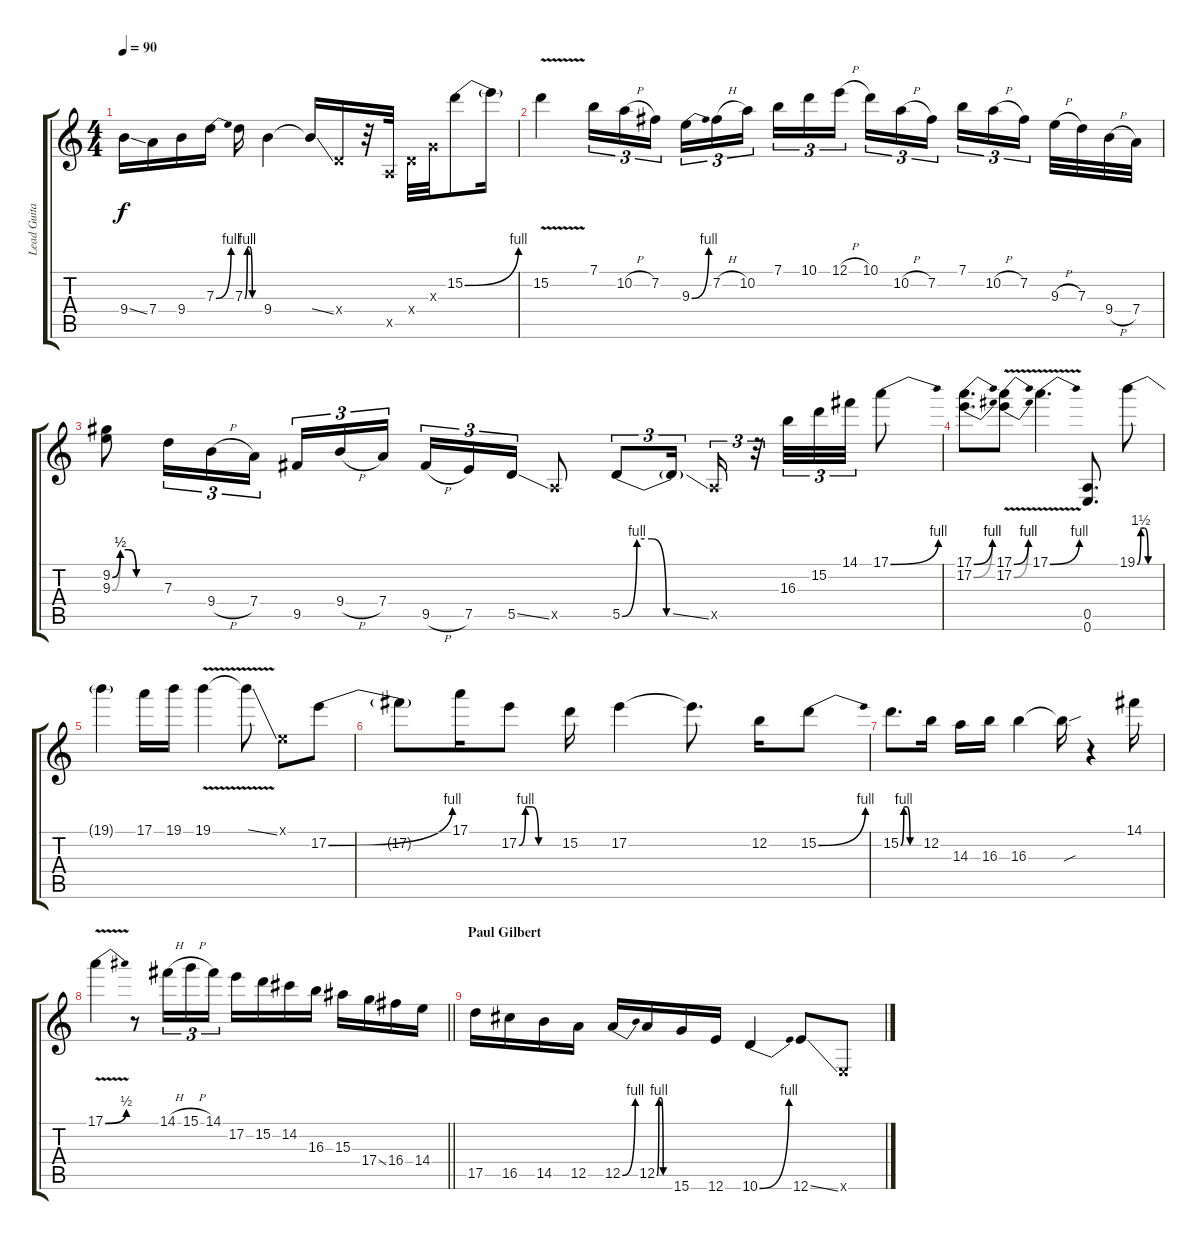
\track ("Lead Guitar 2" "Lead Guita") {instrument overdrivenguitar}
\staff {score tabs}
\tuning (E4 B3 G3 D3 A2 E2) {hide}
\ts (4 4)
\tempo 90
\clef g2
\ks c
9.4{ss}.16{dy f} 7.4.16 9.4.16 7.3{be (bend 0 0 60 4)}.16 7.3{be (custom 0 0 10 4 20 4 30 0 60 0)}.16 9.4.4 9.4{ss t}.16 0.4{x}.16 r.32 0.5{x}.32 0.4{x}.32 0.3{x}.32 15.2{be (bend 0 0 60 4)}.8 15.2{t}.16 |
15.2{v}.4 7.1.16{tu (3 2)} 10.2{h}.16{tu (3 2)} 7.2.16{tu (3 2) beam splitsecondary} 9.3{be (bend 0 0 60 4)}.16{tu (3 2)} 7.2{h}.16{tu (3 2)} 10.2.16{tu (3 2)} 7.1.16{tu (3 2)} 10.1.16{tu (3 2)} 12.1{h}.16{tu (3 2) beam splitsecondary} 10.1.16{tu (3 2)} 10.2{h}.16{tu (3 2)} 7.2.16{tu (3 2)} 7.1.16{tu (3 2)} 10.2{h}.16{tu (3 2)} 7.2.16{tu (3 2) beam splitsecondary} 9.3{h}.32 7.3.32 9.4{h}.32 7.4.32 |
(9.2{be (custom 0 0 10 2 20 2 30 0 60 0)} 9.3{be (custom 0 0 10 2 20 2 30 0 60 0)}).8 7.3.16{tu (3 2)} 9.4{h}.16{tu (3 2)} 7.4.16{tu (3 2)} 9.5.16{tu (3 2)} 9.4{h}.16{tu (3 2)} 7.4.16{tu (3 2) beam splitsecondary} 9.5{h}.16{tu (3 2)} 7.5.16{tu (3 2)} 5.5{ss}.16{tu (3 2)} 0.5{x}.8 5.5{be (custom 0 0 10 4 20 4 30 0 60 0)}.8{tu (3 2)} 5.5{ss t}.16{tu (3 2)} 0.5{x}.16{tu (3 2)} r.32{tu (3 2)} 16.3.32{tu (3 2)} 15.2.32{tu (3 2)} 14.1.32{tu (3 2)} 17.1{be (bend 0 0 60 4)}.8 |
(17.1{be (bend 0 0 60 4)} 17.2{be (bend 0 0 60 4)}).8{d} (17.1{be (bend 0 0 60 4) v} 17.2{be (bend 0 0 60 4)}).8 17.1{be (bend 0 0 60 4) v}.4{d} (0.5 0.6).8{d} 19.1{be (custom 0 0 10 6 20 6 30 0 60 0)}.8 |
19.1{t}.4 17.1.16 19.1.16 19.1{v}.4 19.1{ss t}.8 0.1{x}.8 17.2{be (bend 0 0 60 4)}.8 |
17.2{t}.8 17.1.16 17.2{be (custom 0 0 10 4 20 4 30 0 60 0)}.8 15.2.16 17.2.4 17.2{t}.8{d} 12.2.16 15.2{be (bend 0 0 60 4)}.8 |
15.2{be (custom 0 0 10 4 20 4 30 0 60 0)}.8{d} 12.2.16 14.3.16 16.3.16 16.3.4 16.3{sou t}.16 r.4 14.1.16 |
\barLineRight lightlight
17.1{be (bend 0 0 60 2) v}.4 r.8 14.1{h}.16{tu (3 2)} 15.1{h}.16{tu (3 2)} 14.1.16{tu (3 2)} 17.2.16 15.2.16 14.2.16 16.3.16 15.3.16 17.4{ss}.16 16.4.16 14.4.16 |
\section ("" "Paul Gilbert")
17.5.16 16.5.16 14.5.16 12.5.16 12.5{be (bend 0 0 60 4)}.16 12.5{be (custom 0 0 10 4 20 4 30 0 60 0)}.16 15.6.16 12.6.16 10.6{be (bend 0 0 60 4)}.4 12.6{ss}.8 0.6{x}.8
